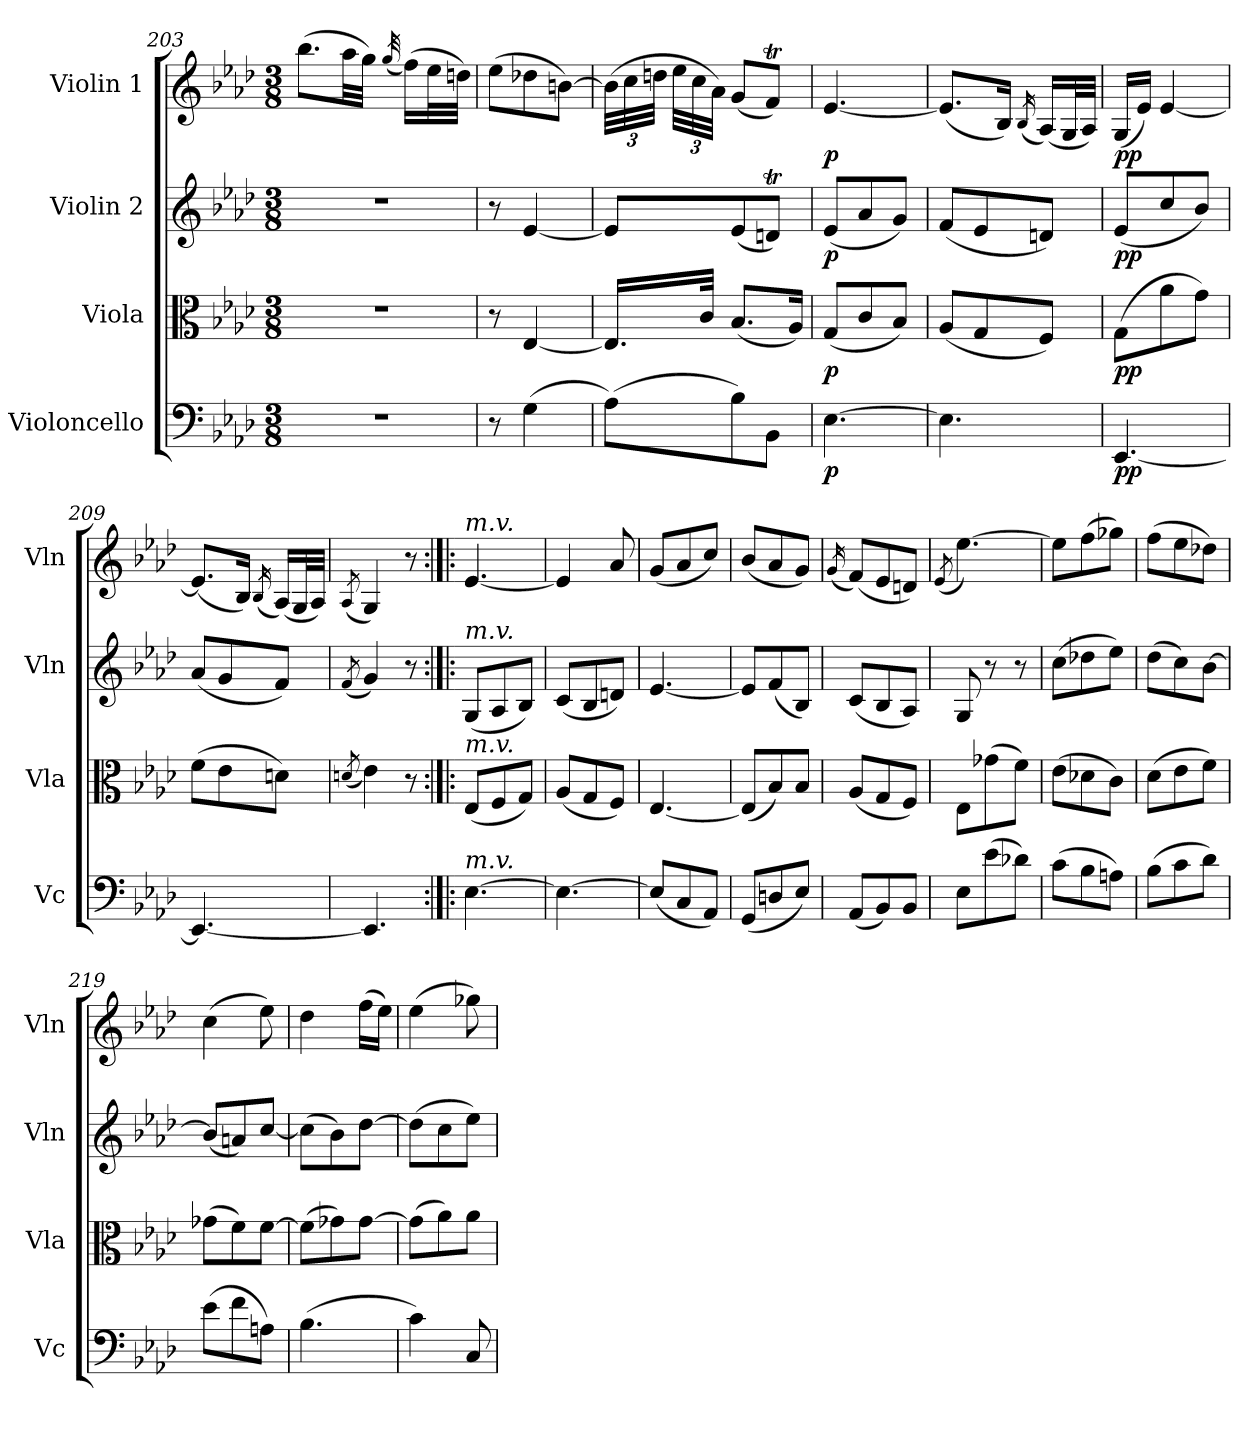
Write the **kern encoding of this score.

**kern	**dynam	**kern	**dynam	**kern	**dynam	**kern	**dynam
*part4	*part4	*part3	*part3	*part2	*part2	*part1	*part1
*staff4	*staff4	*staff3	*staff3	*staff2	*staff2	*staff1	*staff1
*I"Violoncello	*	*I"Viola	*	*I"Violin 2	*	*I"Violin 1	*
*I'Vc	*	*I'Vla	*	*I'Vln	*	*I'Vln	*
*clefF4	*	*clefC3	*	*clefG2	*	*clefG2	*
*k[b-e-a-d-]	*	*k[b-e-a-d-]	*	*k[b-e-a-d-]	*	*k[b-e-a-d-]	*
*M3/8	*	*M3/8	*	*M3/8	*	*M3/8	*
=203	=203	=203	=203	=203	=203	=203	=203
4.r	.	4.r	.	4.r	.	(>8.bb-\L	.
.	.	.	.	.	.	32aa-\LL	.
.	.	.	.	.	.	32gg\JJJ)	.
.	.	.	.	.	.	(<32qgg/	.
.	.	.	.	.	.	(>16ff\LL)	.
.	.	.	.	.	.	32ee-\L	.
.	.	.	.	.	.	32ddn\JJJ)	.
!!LO:PB:g=z
=204	=204	=204	=204	=204	=204	=204	=204
8r	.	8r	.	8r	.	(>8ee-\L	.
(>4G\	.	[4E-/	.	[4e-/	.	8dd-X\	.
.	.	.	.	.	.	[8bn\J)	.
=205	=205	=205	=205	=205	=205	=205	=205
*	*	*	*	*	*	*Xbrackettup	*
(>8A-\L)	.	16.E-/LL]	.	8e-/L]	.	(>48b\LLL]	.
.	.	.	.	.	.	48cc\	.
.	.	.	.	.	.	48ddn\JJJ	.
.	.	.	.	.	.	48ee-\LLL	.
.	.	.	.	.	.	48cc\	.
.	.	32c/JJk	.	.	.	.	.
.	.	.	.	.	.	48a-\JJJ)	.
8B-\)	.	(<8.B-/L	.	(<8e-/	.	(<8g/L	.
8BB-\J	.	.	.	8dnt/J)	.	8fT/J)	.
.	.	16A-/Jk)	.	.	.	.	.
=206	=206	=206	=206	=206	=206	=206	=206
!	!LO:DY:b	!	!LO:DY:b	!	!LO:DY:b	!	!LO:DY:b
[4.E-\	p	(<8G/L	p	(<8e-/L	p	[4.e-/	p
.	.	8c/	.	8a-/	.	.	.
.	.	8B-/J)	.	8g/J)	.	.	.
=207	=207	=207	=207	=207	=207	=207	=207
4.E-\]	.	(<8A-/L	.	(<8f/L	.	(<8.e-/L]	.
.	.	8G/	.	8e-/	.	.	.
.	.	.	.	.	.	16B-/Jk)	.
.	.	.	.	.	.	(<16qB-/	.
.	.	8F/J)	.	8dn/J)	.	(<16A-/LL)	.
.	.	.	.	.	.	32G/L	.
.	.	.	.	.	.	32A-/JJJ)	.
=208	=208	=208	=208	=208	=208	=208	=208
!	!LO:DY:b	!	!LO:DY:b	!	!LO:DY:b	!	!LO:DY:b
[4.EE-/	pp	(>8G\L	pp	(<8e-/L	pp	(<16G/LL	pp
.	.	.	.	.	.	16e-/JJ)	.
.	.	8a-\	.	8cc/	.	[4e-/	.
.	.	8g\J)	.	8b-/J)	.	.	.
=209	=209	=209	=209	=209	=209	=209	=209
4.EE-/_	.	(>8f\L	.	(<8a-/L	.	(<8.e-/L]	.
.	.	8e-\	.	8g/	.	.	.
.	.	.	.	.	.	16B-/Jk)	.
.	.	.	.	.	.	(<16qB-/	.
.	.	8dn\J)	.	8f/J)	.	(<16A-/LL)	.
.	.	.	.	.	.	32G/L	.
.	.	.	.	.	.	32A-/JJJ)	.
=210	=210	=210	=210	=210	=210	=210	=210
.	.	(<8qdn/	.	(<8qf/	.	(<8qA-/	.
4.EE-/]	.	4e-\)	.	4g/)	.	4G/)	.
.	.	8r	.	8r	.	8r	.
!!LO:LB:g=z
=211:|!|:	=211:|!|:	=211:|!|:	=211:|!|:	=211:|!|:	=211:|!|:	=211:|!|:	=211:|!|:
!	!	!	!	!	!	!LO:TX:a:i:t=m.v.	!
!	!	!	!	!LO:TX:a:i:t=m.v.	!	!	!
!	!	!LO:TX:a:i:t=m.v.	!	!	!	!	!
!LO:TX:a:i:t=m.v.	!	!	!	!	!	!	!
[4.E-\	.	(<8E-/L	.	(<8G/L	.	[4.e-/	.
.	.	8F/	.	8A-/	.	.	.
.	.	8G/J)	.	8B-/J)	.	.	.
=212	=212	=212	=212	=212	=212	=212	=212
4.E-\_	.	(<8A-/L	.	(<8c/L	.	4e-/]	.
.	.	8G/	.	8B-/	.	.	.
.	.	8F/J)	.	8dn/J)	.	8a-/	.
=213	=213	=213	=213	=213	=213	=213	=213
(<8E-/L]	.	[4.E-/	.	[4.e-/	.	(<8g/L	.
8C/	.	.	.	.	.	8a-/	.
8AA-/J)	.	.	.	.	.	8cc/J)	.
=214	=214	=214	=214	=214	=214	=214	=214
(<8GG/L	.	(<8E-/L]	.	8e-/L]	.	(<8b-/L	.
8Dn/	.	8B-/)	.	(<8f/	.	8a-/	.
8E-/J)	.	8B-/J	.	8B-/J)	.	8g/J)	.
=215	=215	=215	=215	=215	=215	=215	=215
.	.	.	.	.	.	(<16qg/	.
(<8AA-/L	.	(<8A-/L	.	(<8c/L	.	(<8f/L)	.
8BB-/)	.	8G/	.	8B-/	.	8e-/	.
8BB-/J	.	8F/J)	.	8A-/J)	.	8dn/J)	.
=216	=216	=216	=216	=216	=216	=216	=216
.	.	.	.	.	.	(<8qe-/	.
8E-\L	.	8E-\L	.	8G/	.	[4.ee-\)	.
(>8e-\	.	(>8g-X\	.	8r	.	.	.
8d-X\J)	.	8f\J)	.	8r	.	.	.
=217	=217	=217	=217	=217	=217	=217	=217
(>8c\L	.	(>8e-\L	.	(>8cc\L	.	8ee-\L]	.
8B-\	.	8d-X\	.	8dd-X\	.	(>8ff\	.
8An\J)	.	8c\J)	.	8ee-\J)	.	8gg-X\J)	.
=218	=218	=218	=218	=218	=218	=218	=218
(>8B-\L	.	(>8d-\L	.	(>8dd-\L	.	(>8ff\L	.
8c\	.	8e-\	.	8cc\)	.	8ee-\	.
8d-\J)	.	8f\J)	.	[8b-\J	.	8dd-X\J)	.
!!LO:LB:g=z
=219	=219	=219	=219	=219	=219	=219	=219
(>8e-\L	.	(>8g-X\L	.	(<8b-/L]	.	(>4cc\	.
8f\	.	8f\)	.	8an/)	.	.	.
8An\J)	.	[8f\J	.	[8cc/J	.	8ee-\)	.
=220	=220	=220	=220	=220	=220	=220	=220
(>4.B-\	.	(>8f\L]	.	(>8cc\L]	.	4dd-\	.
.	.	8g-X\)	.	8b-\)	.	.	.
.	.	[8g-\J	.	[8dd-\J	.	(>16ff\LL	.
.	.	.	.	.	.	16ee-\JJ)	.
=221	=221	=221	=221	=221	=221	=221	=221
4c\)	.	(>8g-\L]	.	(>8dd-\L]	.	(>4ee-\	.
.	.	8a-\)	.	8cc\	.	.	.
8C/	.	8a-\J	.	8ee-\J)	.	8gg-X\)	.
=	=	=	=	=	=	=	=
*-	*-	*-	*-	*-	*-	*-	*-
